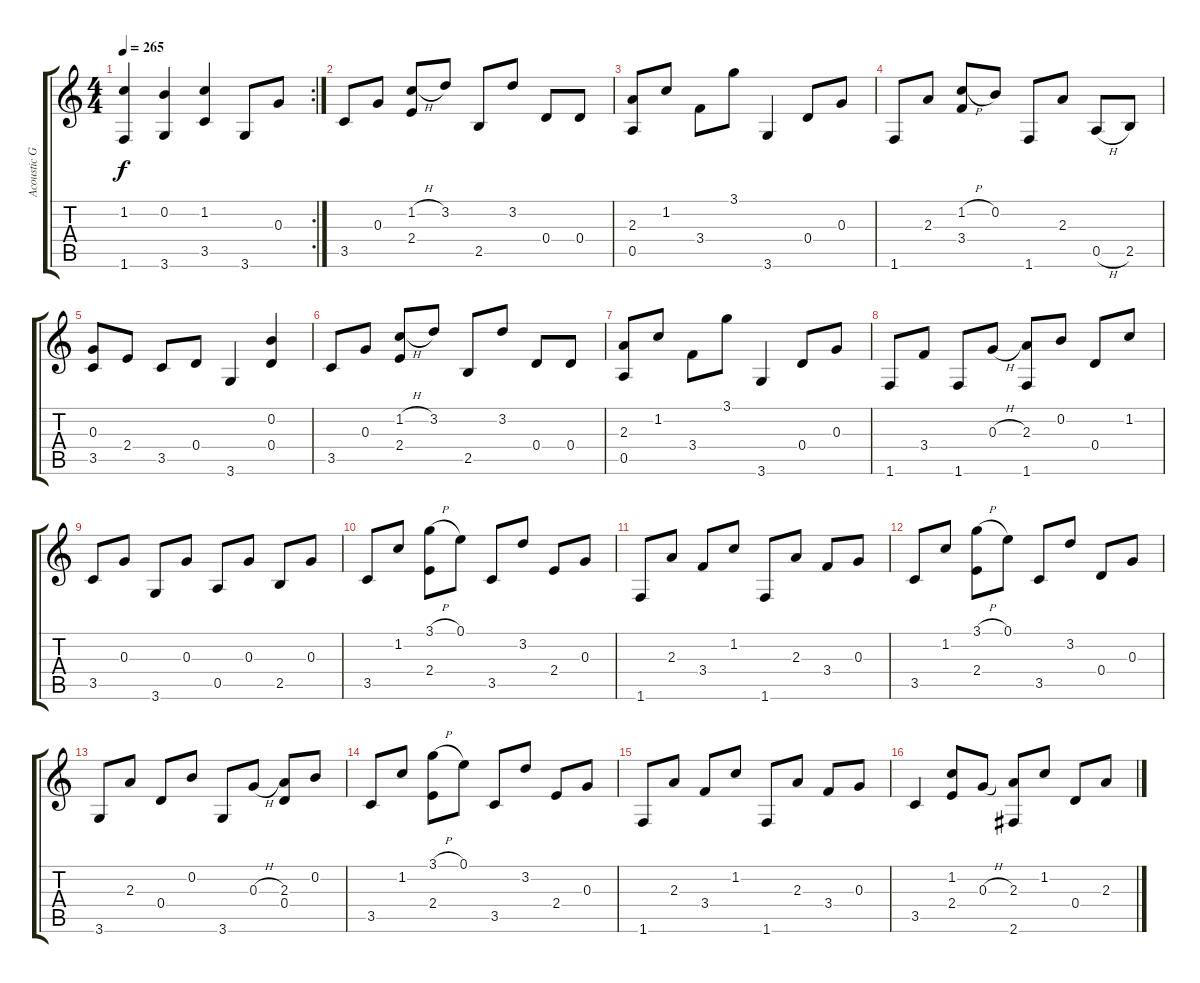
\track ("Acoustic Guitar" "Acoustic G") {instrument acousticguitarsteel}
\staff {score tabs}
\tuning (E4 B3 G3 D3 A2 E2) {hide}
\rc 2
\ts (4 4)
\tempo 265
\clef g2
\ks c
(1.2 1.6).4{dy f} (0.2 3.6).4 (1.2 3.5).4 3.6.8 0.3.8 |
3.5.8 0.3.8 (1.2{h} 2.4).8 3.2.8 2.5.8 3.2.8 0.4.8 0.4.8 |
(2.3 0.5).8 1.2.8 3.4.8 3.1.8 3.6.4 0.4.8 0.3.8 |
1.6.8 2.3.8 (1.2{h} 3.4).8 0.2.8 1.6.8 2.3.8 0.5{h}.8 2.5.8 |
(0.3 3.5).8 2.4.8 3.5.8 0.4.8 3.6.4 (0.2 0.4).4 |
3.5.8 0.3.8 (1.2{h} 2.4).8 3.2.8 2.5.8 3.2.8 0.4.8 0.4.8 |
(2.3 0.5).8 1.2.8 3.4.8 3.1.8 3.6.4 0.4.8 0.3.8 |
1.6.8 3.4.8 1.6.8 0.3{h}.8 (2.3 1.6).8 0.2.8 0.4.8 1.2.8 |
3.5.8 0.3.8 3.6.8 0.3.8 0.5.8 0.3.8 2.5.8 0.3.8 |
3.5.8 1.2.8 (3.1{h} 2.4).8 0.1.8 3.5.8 3.2.8 2.4.8 0.3.8 |
1.6.8 2.3.8 3.4.8 1.2.8 1.6.8 2.3.8 3.4.8 0.3.8 |
3.5.8 1.2.8 (3.1{h} 2.4).8 0.1.8 3.5.8 3.2.8 0.4.8 0.3.8 |
3.6.8 2.3.8 0.4.8 0.2.8 3.6.8 0.3{h}.8 (2.3 0.4).8 0.2.8 |
3.5.8 1.2.8 (3.1{h} 2.4).8 0.1.8 3.5.8 3.2.8 2.4.8 0.3.8 |
1.6.8 2.3.8 3.4.8 1.2.8 1.6.8 2.3.8 3.4.8 0.3.8 |
3.5.4 (1.2 2.4).8 0.3{h}.8 (2.3 2.6).8 1.2.8 0.4.8 2.3.8
